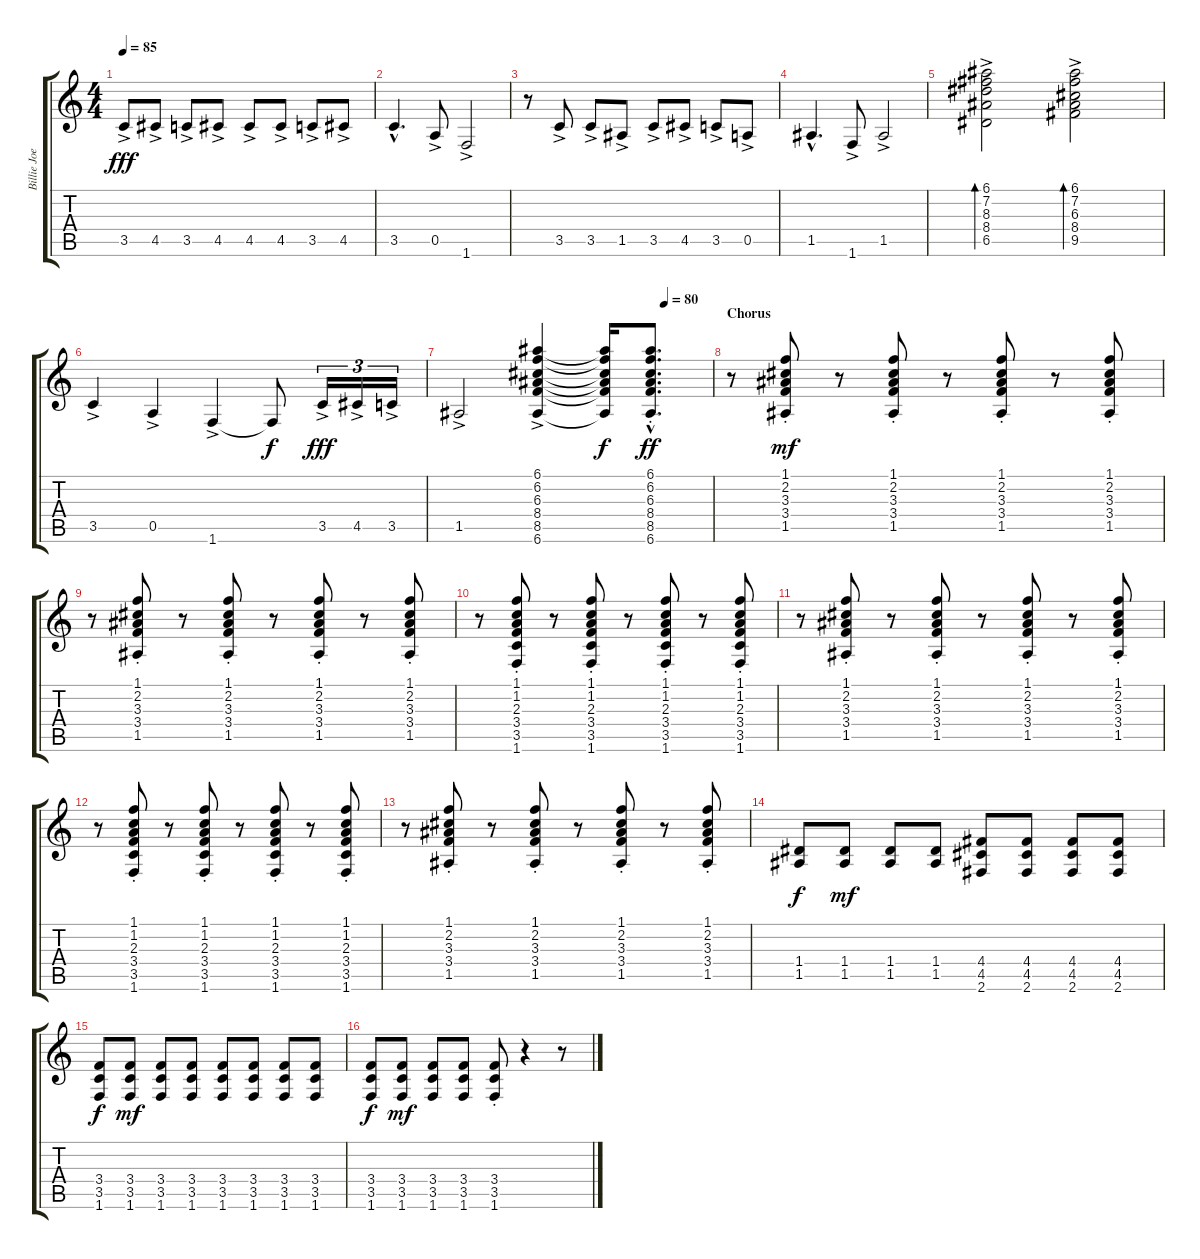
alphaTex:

\track ("Billie Joe Armstrong (Electric Guitar)" "Billie Joe") {instrument electricguitarclean}
\staff {score tabs}
\tuning (E4 B3 G3 D3 A2 E2) {hide}
\ts (4 4)
\tempo 85
\clef g2
\ks c
3.5{ac}.8{dy fff} 4.5{ac}.8 3.5{ac}.8 4.5{ac}.8 4.5{ac}.8 4.5{ac}.8 3.5{ac}.8 4.5{ac}.8 |
3.5{hac}.4{d} 0.5{ac}.8 1.6{ac}.2 |
r.8 3.5{ac}.8 3.5{ac}.8 1.5{ac}.8 3.5{ac}.8 4.5{ac}.8 3.5{ac}.8 0.5{ac}.8 |
1.5{hac}.4{d} 1.6{ac}.8 1.5{ac}.2 |
(6.1{ac} 7.2{ac} 8.3{ac} 8.4{ac} 6.5{ac}).2{bd 60} (6.1{ac} 7.2{ac} 6.3{ac} 8.4{ac} 9.5{ac}).2{bd 60} |
3.5{ac}.4 0.5{ac}.4 1.6{ac}.4 1.6{t}.8{dy f} 3.5{ac}.16{tu (3 2) dy fff} 4.5{ac}.16{tu (3 2)} 3.5{ac}.16{tu (3 2)} |
\tempo (80 0.8125)
1.5{ac}.2 (6.1{ac} 6.2{ac} 6.3{ac} 8.4{ac} 8.5{ac} 6.6{ac}).4 (6.1{t} 6.2{t} 6.3{t} 8.4{t} 8.5{t} 6.6{t}).16{dy f} (6.1{hac st} 6.2{hac st} 6.3{hac st} 8.4{hac st} 8.5{hac st} 6.6{hac st}).8{d dy ff instrument electricguitarclean} |
\section ("" "Chorus")
r.8 (1.1{st} 2.2{st} 3.3{st} 3.4{st} 1.5{st}).8{dy mf} r.8 (1.1{st} 2.2{st} 3.3{st} 3.4{st} 1.5{st}).8 r.8 (1.1{st} 2.2{st} 3.3{st} 3.4{st} 1.5{st}).8 r.8 (1.1{st} 2.2{st} 3.3{st} 3.4{st} 1.5{st}).8 |
r.8 (1.1{st} 2.2{st} 3.3{st} 3.4{st} 1.5{st}).8 r.8 (1.1{st} 2.2{st} 3.3{st} 3.4{st} 1.5{st}).8 r.8 (1.1{st} 2.2{st} 3.3{st} 3.4{st} 1.5{st}).8 r.8 (1.1{st} 2.2{st} 3.3{st} 3.4{st} 1.5{st}).8 |
r.8 (1.1{st} 1.2{st} 2.3{st} 3.4{st} 3.5{st} 1.6{st}).8 r.8 (1.1{st} 1.2{st} 2.3{st} 3.4{st} 3.5{st} 1.6{st}).8 r.8 (1.1{st} 1.2{st} 2.3{st} 3.4{st} 3.5{st} 1.6{st}).8 r.8 (1.1{st} 1.2{st} 2.3{st} 3.4{st} 3.5{st} 1.6{st}).8 |
r.8 (1.1{st} 2.2{st} 3.3{st} 3.4{st} 1.5{st}).8 r.8 (1.1{st} 2.2{st} 3.3{st} 3.4{st} 1.5{st}).8 r.8 (1.1{st} 2.2{st} 3.3{st} 3.4{st} 1.5{st}).8 r.8 (1.1{st} 2.2{st} 3.3{st} 3.4{st} 1.5{st}).8 |
r.8 (1.1{st} 1.2{st} 2.3{st} 3.4{st} 3.5{st} 1.6{st}).8 r.8 (1.1{st} 1.2{st} 2.3{st} 3.4{st} 3.5{st} 1.6{st}).8 r.8 (1.1{st} 1.2{st} 2.3{st} 3.4{st} 3.5{st} 1.6{st}).8 r.8 (1.1{st} 1.2{st} 2.3{st} 3.4{st} 3.5{st} 1.6{st}).8 |
r.8 (1.1{st} 2.2{st} 3.3{st} 3.4{st} 1.5{st}).8 r.8 (1.1{st} 2.2{st} 3.3{st} 3.4{st} 1.5{st}).8 r.8 (1.1{st} 2.2{st} 3.3{st} 3.4{st} 1.5{st}).8 r.8 (1.1{st} 2.2{st} 3.3{st} 3.4{st} 1.5{st}).8 |
(1.4 1.5).8{dy f} (1.4 1.5).8{dy mf} (1.4 1.5).8 (1.4 1.5).8 (4.4 4.5 2.6).8 (4.4 4.5 2.6).8 (4.4 4.5 2.6).8 (4.4 4.5 2.6).8 |
(3.4 3.5 1.6).8{dy f} (3.4 3.5 1.6).8{dy mf} (3.4 3.5 1.6).8 (3.4 3.5 1.6).8 (3.4 3.5 1.6).8 (3.4 3.5 1.6).8 (3.4 3.5 1.6).8 (3.4 3.5 1.6).8 |
(3.4 3.5 1.6).8{dy f} (3.4 3.5 1.6).8{dy mf} (3.4 3.5 1.6).8 (3.4 3.5 1.6).8 (3.4{st} 3.5{st} 1.6{st}).8 r.4 r.8
